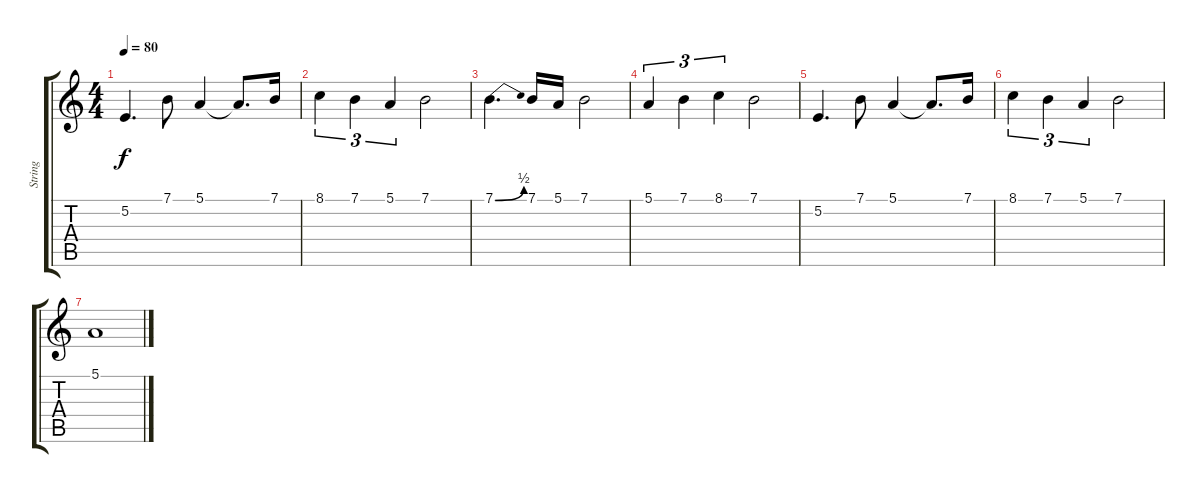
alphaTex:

\track ("String" "String") {instrument synthstrings2}
\staff {score tabs}
\tuning (E4 B3 G3 D3 A2 E2) {hide}
\ts (4 4)
\tempo 80
\clef g2
\ks c
5.2.4{d dy f} 7.1.8 5.1.4 5.1{t}.8{d} 7.1.16 |
8.1.4{tu (3 2)} 7.1.4{tu (3 2)} 5.1.4{tu (3 2)} 7.1.2 |
7.1{be (bend 0 0 60 2)}.4{d} 7.1.16 5.1.16 7.1.2 |
5.1.4{tu (3 2)} 7.1.4{tu (3 2)} 8.1.4{tu (3 2)} 7.1.2 |
5.2.4{d} 7.1.8 5.1.4 5.1{t}.8{d} 7.1.16 |
8.1.4{tu (3 2)} 7.1.4{tu (3 2)} 5.1.4{tu (3 2)} 7.1.2 |
5.1.1
